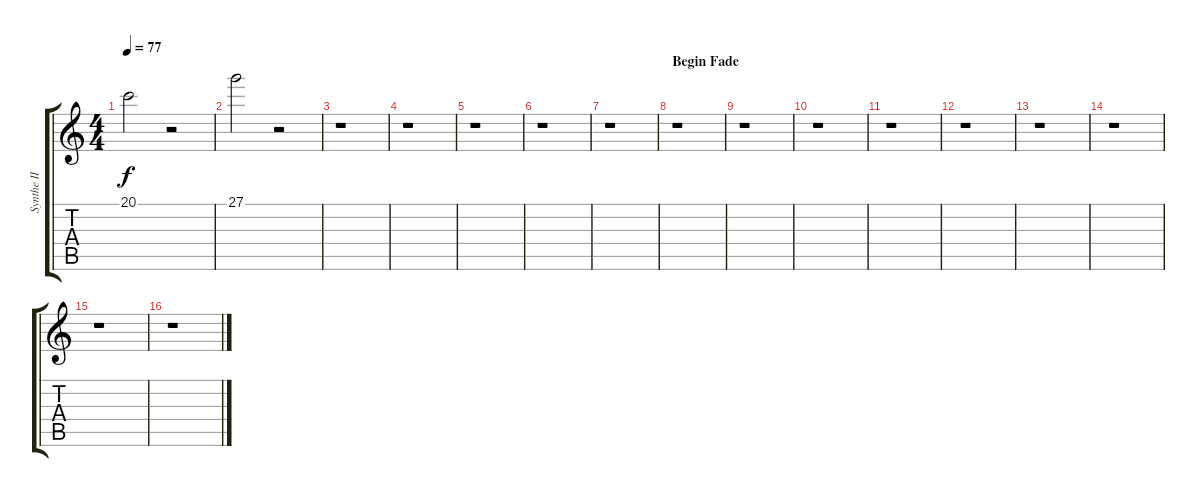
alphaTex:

\track ("Synthe II" "Synthe II") {instrument pad2warm}
\staff {score tabs}
\tuning (E4 B3 G3 D3 A2 E2) {hide}
\ts (4 4)
\tempo 77
\clef g2
\ks c
20.1{t}.2{dy f} r.2 |
27.1.2 r.2 |
r.1 |
r.1 |
r.1 |
r.1 |
r.1 |
\section ("" "Begin Fade")
r.1 |
r.1 |
r.1 |
r.1 |
r.1 |
r.1 |
r.1 |
r.1 |
r.1
